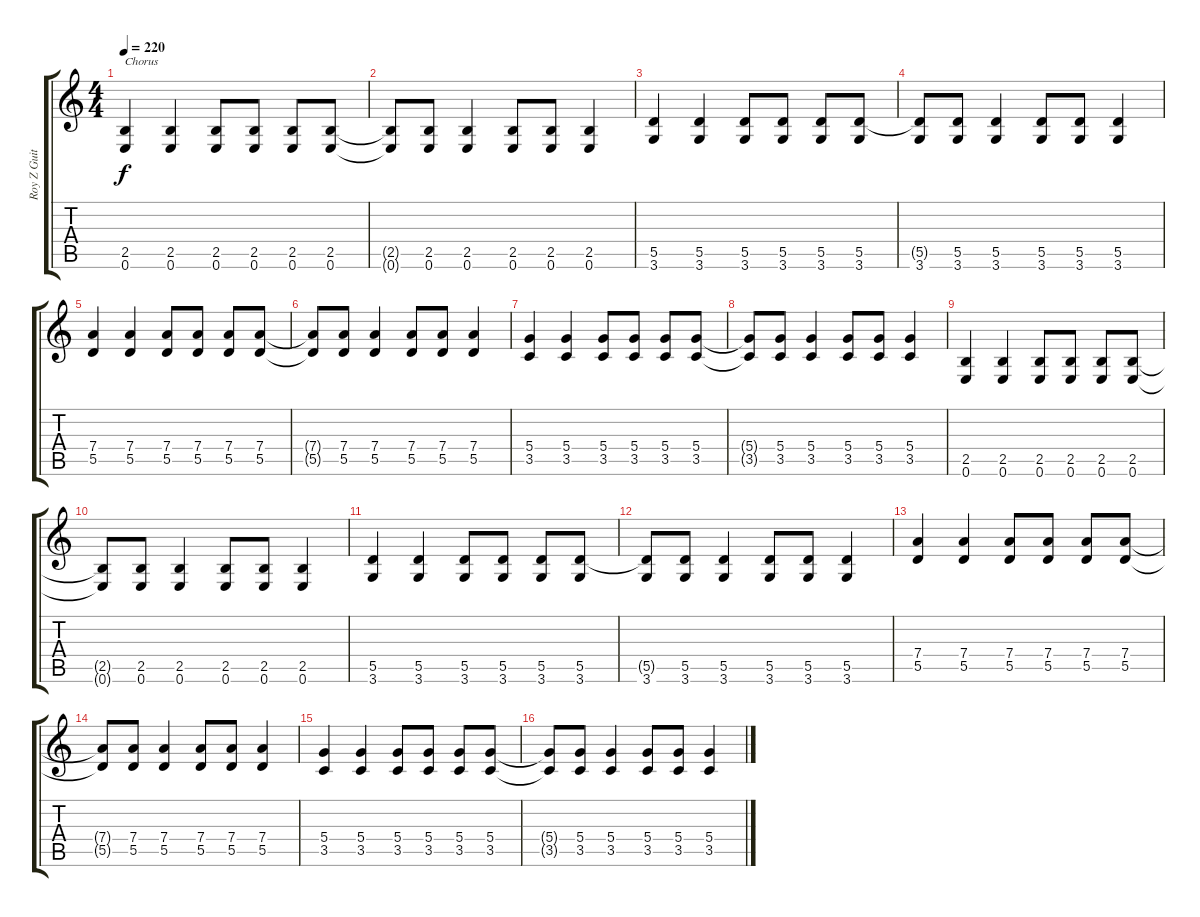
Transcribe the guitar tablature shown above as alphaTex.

\track ("Roy Z Guitar 01" "Roy Z Guit") {instrument distortionguitar}
\staff {score tabs}
\tuning (E4 B3 G3 D3 A2 E2) {hide}
\ts (4 4)
\tempo 220
\clef g2
\ks c
(2.5 0.6).4{txt "Chorus" dy f} (2.5 0.6).4 (2.5 0.6).8 (2.5 0.6).8 (2.5 0.6).8 (2.5 0.6).8 |
(2.5{t} 0.6{t}).8 (2.5 0.6).8 (2.5 0.6).4 (2.5 0.6).8 (2.5 0.6).8 (2.5 0.6).4 |
(5.5 3.6).4 (5.5 3.6).4 (5.5 3.6).8 (5.5 3.6).8 (5.5 3.6).8 (5.5 3.6).8 |
(5.5{t} 3.6).8 (5.5 3.6).8 (5.5 3.6).4 (5.5 3.6).8 (5.5 3.6).8 (5.5 3.6).4 |
(7.4 5.5).4 (7.4 5.5).4 (7.4 5.5).8 (7.4 5.5).8 (7.4 5.5).8 (7.4 5.5).8 |
(7.4{t} 5.5{t}).8 (7.4 5.5).8 (7.4 5.5).4 (7.4 5.5).8 (7.4 5.5).8 (7.4 5.5).4 |
(5.4 3.5).4 (5.4 3.5).4 (5.4 3.5).8 (5.4 3.5).8 (5.4 3.5).8 (5.4 3.5).8 |
(5.4{t} 3.5{t}).8 (5.4 3.5).8 (5.4 3.5).4 (5.4 3.5).8 (5.4 3.5).8 (5.4 3.5).4 |
(2.5 0.6).4 (2.5 0.6).4 (2.5 0.6).8 (2.5 0.6).8 (2.5 0.6).8 (2.5 0.6).8 |
(2.5{t} 0.6{t}).8 (2.5 0.6).8 (2.5 0.6).4 (2.5 0.6).8 (2.5 0.6).8 (2.5 0.6).4 |
(5.5 3.6).4 (5.5 3.6).4 (5.5 3.6).8 (5.5 3.6).8 (5.5 3.6).8 (5.5 3.6).8 |
(5.5{t} 3.6).8 (5.5 3.6).8 (5.5 3.6).4 (5.5 3.6).8 (5.5 3.6).8 (5.5 3.6).4 |
(7.4 5.5).4 (7.4 5.5).4 (7.4 5.5).8 (7.4 5.5).8 (7.4 5.5).8 (7.4 5.5).8 |
(7.4{t} 5.5{t}).8 (7.4 5.5).8 (7.4 5.5).4 (7.4 5.5).8 (7.4 5.5).8 (7.4 5.5).4 |
(5.4 3.5).4 (5.4 3.5).4 (5.4 3.5).8 (5.4 3.5).8 (5.4 3.5).8 (5.4 3.5).8 |
(5.4{t} 3.5{t}).8 (5.4 3.5).8 (5.4 3.5).4 (5.4 3.5).8 (5.4 3.5).8 (5.4 3.5).4
